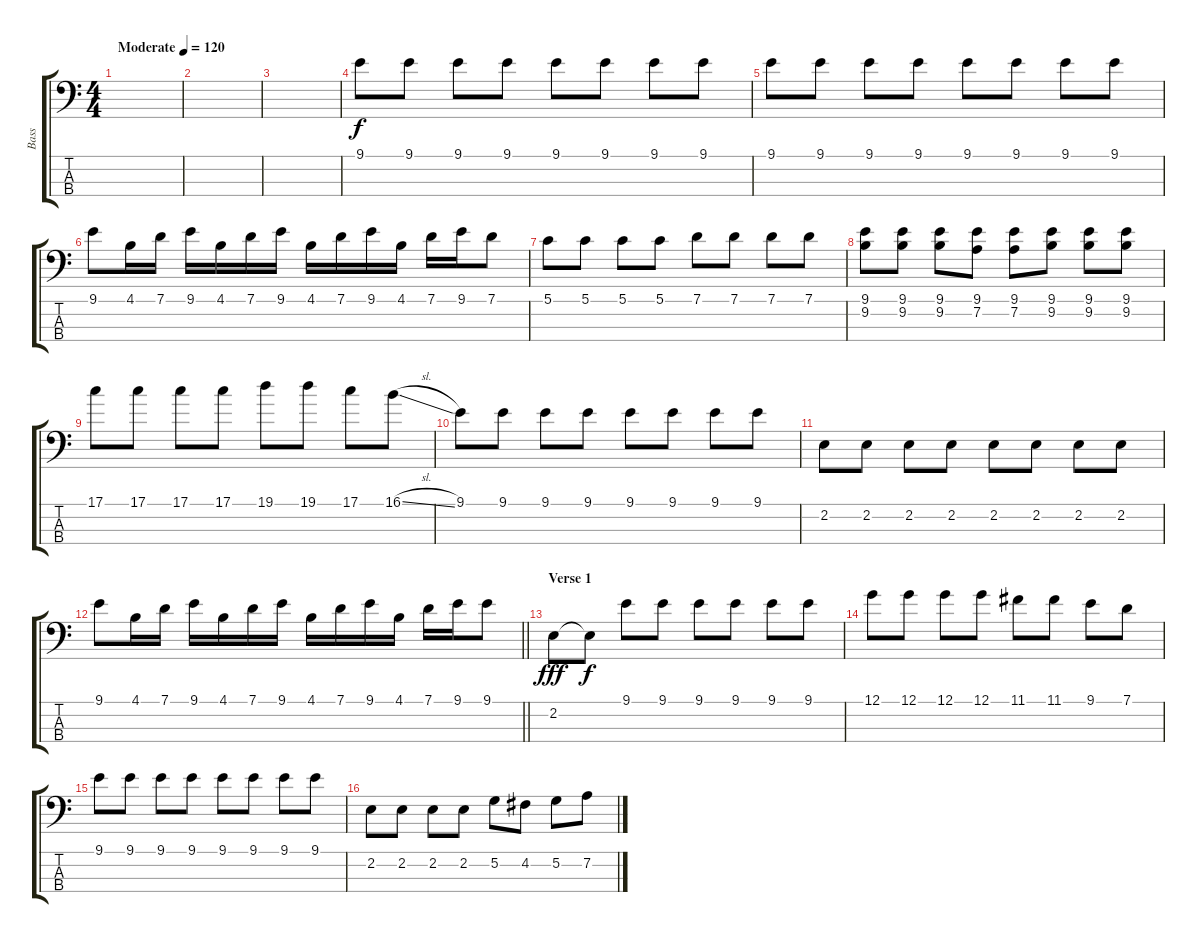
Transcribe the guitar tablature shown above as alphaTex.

\track ("Bass" "Bass") {instrument slapbass1}
\staff {score tabs}
\tuning (G2 D2 A1 E1) {hide}
\ts (4 4)
\tempo (120 "Moderate")
\clef f4
\ks c
|
|
|
9.1.8{volume 15} 9.1.8 9.1.8 9.1.8 9.1.8 9.1.8 9.1.8 9.1.8 |
9.1.8 9.1.8 9.1.8 9.1.8 9.1.8 9.1.8 9.1.8 9.1.8 |
9.1.8 4.1.16 7.1.16 9.1.16 4.1.16 7.1.16 9.1.16 4.1.16 7.1.16 9.1.16 4.1.16 7.1.16 9.1.16 7.1.8 |
5.1.8 5.1.8 5.1.8 5.1.8 7.1.8 7.1.8 7.1.8 7.1.8 |
(9.1 9.2).8 (9.1 9.2).8 (9.1 9.2).8 (9.1 7.2).8 (9.1 7.2).8 (9.1 9.2).8 (9.1 9.2).8 (9.1 9.2).8 |
17.1.8 17.1.8 17.1.8 17.1.8 19.1.8 19.1.8 17.1.8 16.1{sl}.8 |
9.1.8 9.1.8 9.1.8 9.1.8 9.1.8 9.1.8 9.1.8 9.1.8 |
2.2.8 2.2.8 2.2.8 2.2.8 2.2.8 2.2.8 2.2.8 2.2.8 |
\barLineRight lightlight
9.1.8 4.1.16 7.1.16 9.1.16 4.1.16 7.1.16 9.1.16 4.1.16 7.1.16 9.1.16 4.1.16 7.1.16 9.1.16 9.1.8 |
\section ("" "Verse 1")
2.2.8{dy fff} 2.2{t}.8{dy f} 9.1.8 9.1.8 9.1.8 9.1.8 9.1.8 9.1.8 |
12.1.8 12.1.8 12.1.8 12.1.8 11.1.8 11.1.8 9.1.8 7.1.8 |
9.1.8 9.1.8 9.1.8 9.1.8 9.1.8 9.1.8 9.1.8 9.1.8 |
2.2.8 2.2.8 2.2.8 2.2.8 5.2.8 4.2.8 5.2.8 7.2.8
